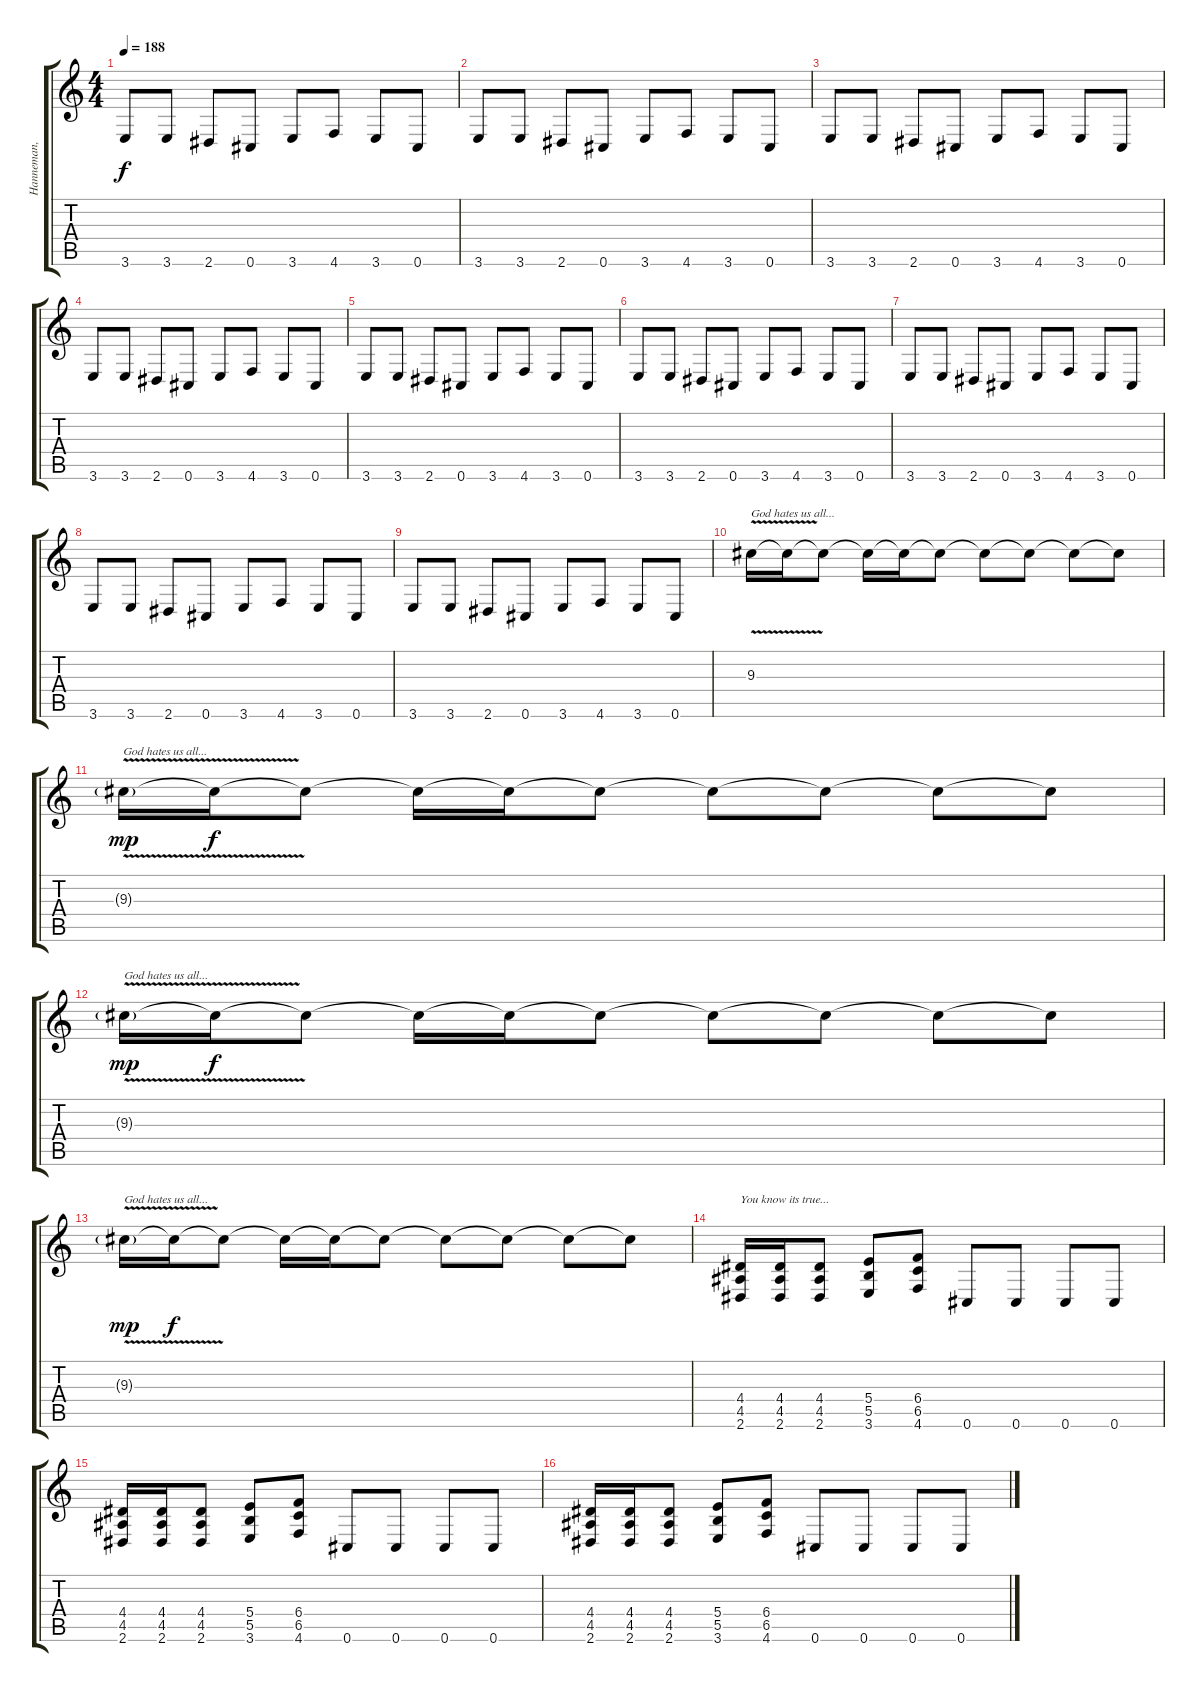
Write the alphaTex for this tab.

\track ("Hanneman, Jeff" "Hanneman, ") {instrument distortionguitar}
\staff {score tabs}
\tuning (Db4 Ab3 E3 B2 Gb2 Db2) {hide}
\ts (4 4)
\tempo 188
\clef g2
\ks c
3.6.8{dy f} 3.6.8 2.6.8 0.6.8 3.6.8 4.6.8 3.6.8 0.6.8 |
3.6.8 3.6.8 2.6.8 0.6.8 3.6.8 4.6.8 3.6.8 0.6.8 |
3.6.8 3.6.8 2.6.8 0.6.8 3.6.8 4.6.8 3.6.8 0.6.8 |
3.6.8 3.6.8 2.6.8 0.6.8 3.6.8 4.6.8 3.6.8 0.6.8 |
3.6.8 3.6.8 2.6.8 0.6.8 3.6.8 4.6.8 3.6.8 0.6.8 |
3.6.8 3.6.8 2.6.8 0.6.8 3.6.8 4.6.8 3.6.8 0.6.8 |
3.6.8 3.6.8 2.6.8 0.6.8 3.6.8 4.6.8 3.6.8 0.6.8 |
3.6.8 3.6.8 2.6.8 0.6.8 3.6.8 4.6.8 3.6.8 0.6.8 |
3.6.8 3.6.8 2.6.8 0.6.8 3.6.8 4.6.8 3.6.8 0.6.8 |
9.3{v}.16{txt "God hates us all..."} 9.3{t}.16 9.3{t}.8 9.3{t}.16 9.3{t}.16 9.3{t}.8 9.3{t}.8 9.3{t}.8 9.3{t}.8 9.3{t}.8 |
9.3{v g}.16{txt "God hates us all..." dy mp} 9.3{t}.16{dy f} 9.3{t}.8 9.3{t}.16 9.3{t}.16 9.3{t}.8 9.3{t}.8 9.3{t}.8 9.3{t}.8 9.3{t}.8 |
9.3{v g}.16{txt "God hates us all..." dy mp} 9.3{t}.16{dy f} 9.3{t}.8 9.3{t}.16 9.3{t}.16 9.3{t}.8 9.3{t}.8 9.3{t}.8 9.3{t}.8 9.3{t}.8 |
9.3{v g}.16{txt "God hates us all..." dy mp} 9.3{t}.16{dy f} 9.3{t}.8 9.3{t}.16 9.3{t}.16 9.3{t}.8 9.3{t}.8 9.3{t}.8 9.3{t}.8 9.3{t}.8 |
(4.4 4.5 2.6).16{txt "You know its true..."} (4.4 4.5 2.6).16 (4.4 4.5 2.6).8 (5.4 5.5 3.6).8 (6.4 6.5 4.6).8 0.6.8 0.6.8 0.6.8 0.6.8 |
(4.4 4.5 2.6).16 (4.4 4.5 2.6).16 (4.4 4.5 2.6).8 (5.4 5.5 3.6).8 (6.4 6.5 4.6).8 0.6.8 0.6.8 0.6.8 0.6.8 |
(4.4 4.5 2.6).16 (4.4 4.5 2.6).16 (4.4 4.5 2.6).8 (5.4 5.5 3.6).8 (6.4 6.5 4.6).8 0.6.8 0.6.8 0.6.8 0.6.8
